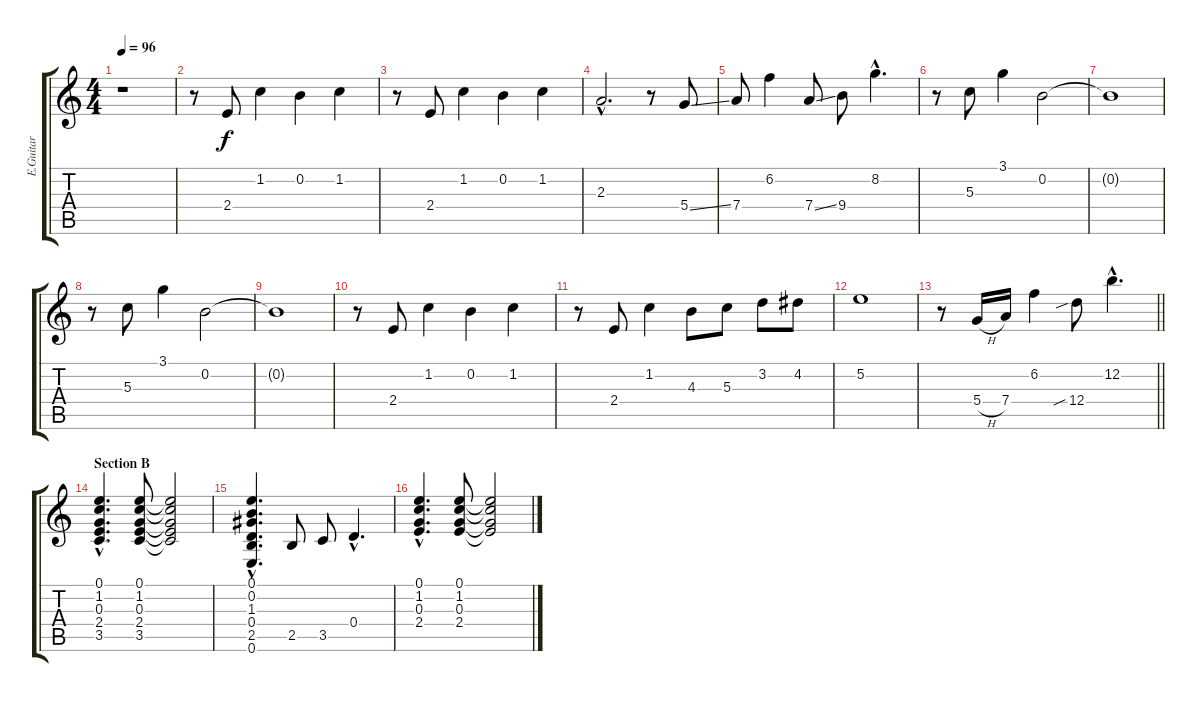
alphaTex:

\track ("E.Guitar" "E.Guitar") {instrument distortionguitar}
\staff {score tabs}
\tuning (E4 B3 G3 D3 A2 E2) {hide}
\ts (4 4)
\tempo 96
\clef g2
\ks c
r.1{dy f} |
r.8 2.4.8 1.2.4 0.2.4 1.2.4 |
r.8 2.4.8 1.2.4 0.2.4 1.2.4 |
2.3{hac}.2{d} r.8 5.4{ss}.8 |
7.4.8 6.2.4 7.4{ss}.8 9.4.8 8.2{hac}.4{d} |
r.8 5.3.8 3.1.4 0.2.2 |
0.2{t}.1 |
r.8 5.3.8 3.1.4 0.2.2 |
0.2{t}.1 |
r.8 2.4.8 1.2.4 0.2.4 1.2.4 |
r.8 2.4.8 1.2.4 4.3.8 5.3.8 3.2.8 4.2.8 |
5.2.1 |
\barLineRight lightlight
r.8 5.4{h}.16 7.4.16 6.2.4 12.4{sib}.8 12.2{hac}.4{d} |
\section ("" "Section B")
(0.1{hac} 1.2{hac} 0.3{hac} 2.4{hac} 3.5{hac}).4{d} (0.1 1.2 0.3 2.4 3.5).8 (0.1{t} 1.2{t} 0.3{t} 2.4{t} 3.5{t}).2 |
(0.1{hac} 0.2{hac} 1.3{hac} 0.4{hac} 2.5{hac} 0.6{hac}).4{d} 2.5.8 3.5.8 0.4{hac}.4{d} |
(0.1{hac} 1.2{hac} 0.3{hac} 2.4{hac}).4{d} (0.1 1.2 0.3 2.4).8 (0.1{t} 1.2{t} 0.3{t} 2.4{t}).2
